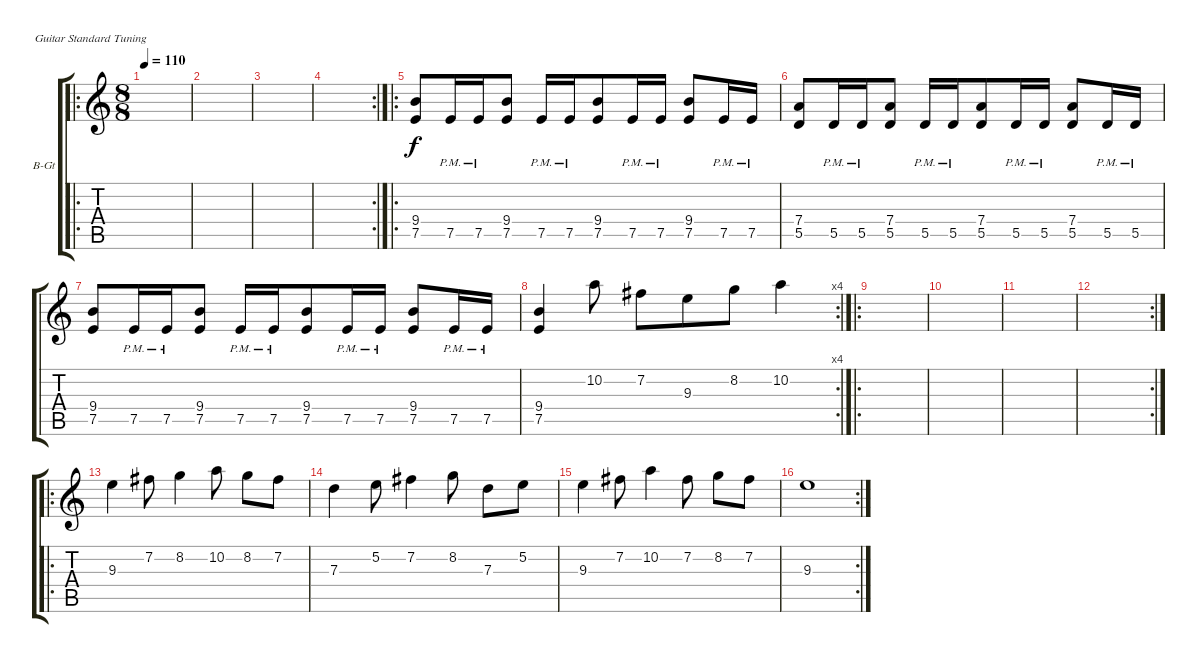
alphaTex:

\bracketExtendMode groupsimilarinstruments
\firstSystemTrackNameOrientation horizontal
\otherSystemsTrackNameOrientation horizontal
\track ("Вульф" "В-Gt") {instrument distortionguitar}
\staff {score tabs}
\tuning (E4 B3 G3 D3 A2 E2)
\ro
\ts (8 8)
\tempo 110
\clef g2
\ks c
|
|
|
\rc 2
|
\ro
(7.5 9.4).8 7.5{pm}.16 7.5{pm}.16 (7.5 9.4).8 7.5{pm}.16 7.5{pm}.16 (7.5 9.4).8 7.5{pm}.16 7.5{pm}.16 (7.5 9.4).8 7.5{pm}.16 7.5{pm}.16 |
(5.5 7.4).8 5.5{pm}.16 5.5{pm}.16 (5.5 7.4).8 5.5{pm}.16 5.5{pm}.16 (5.5 7.4).8 5.5{pm}.16 5.5{pm}.16 (5.5 7.4).8 5.5{pm}.16 5.5{pm}.16 |
(7.5 9.4).8 7.5{pm}.16 7.5{pm}.16 (7.5 9.4).8 7.5{pm}.16 7.5{pm}.16 (7.5 9.4).8 7.5{pm}.16 7.5{pm}.16 (7.5 9.4).8 7.5{pm}.16 7.5{pm}.16 |
\rc 4
(7.5 9.4).4 10.2.8 7.2.8 9.3.8 8.2.8 10.2.4 |
\ro
|
|
|
\rc 2
|
\ro
9.3.4 7.2.8 8.2.4 10.2.8 8.2.8 7.2.8 |
7.3.4 5.2.8 7.2.4 8.2.8 7.3.8 5.2.8 |
9.3.4 7.2.8 10.2.4 7.2.8 8.2.8 7.2.8 |
\rc 2
9.3.1
